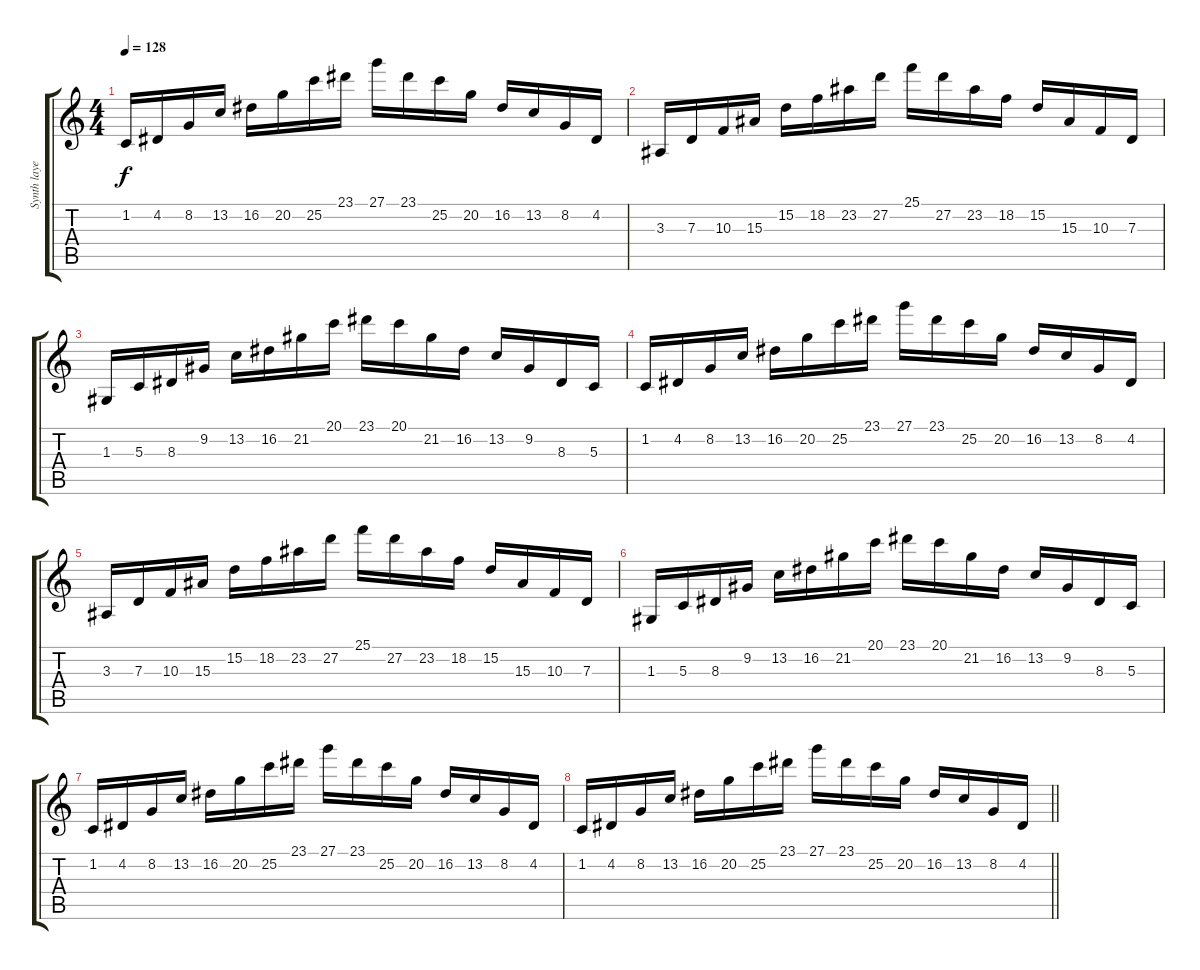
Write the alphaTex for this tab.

\track ("Synth layer 1" "Synth laye") {instrument pad2warm}
\staff {score tabs}
\tuning (E4 B3 G3 D3 A2 E2) {hide}
\ts (4 4)
\tempo 128
\clef g2
\ks c
1.2.16{dy f} 4.2.16 8.2.16 13.2.16 16.2.16 20.2.16 25.2.16 23.1.16 27.1.16 23.1.16 25.2.16 20.2.16 16.2.16 13.2.16 8.2.16 4.2.16 |
3.3.16 7.3.16 10.3.16 15.3.16 15.2.16 18.2.16 23.2.16 27.2.16 25.1.16 27.2.16 23.2.16 18.2.16 15.2.16 15.3.16 10.3.16 7.3.16 |
1.3.16 5.3.16 8.3.16 9.2.16 13.2.16 16.2.16 21.2.16 20.1.16 23.1.16 20.1.16 21.2.16 16.2.16 13.2.16 9.2.16 8.3.16 5.3.16 |
1.2.16 4.2.16 8.2.16 13.2.16 16.2.16 20.2.16 25.2.16 23.1.16 27.1.16 23.1.16 25.2.16 20.2.16 16.2.16 13.2.16 8.2.16 4.2.16 |
3.3.16 7.3.16 10.3.16 15.3.16 15.2.16 18.2.16 23.2.16 27.2.16 25.1.16 27.2.16 23.2.16 18.2.16 15.2.16 15.3.16 10.3.16 7.3.16 |
1.3.16{volume 0} 5.3.16 8.3.16 9.2.16 13.2.16 16.2.16 21.2.16 20.1.16 23.1.16 20.1.16 21.2.16 16.2.16 13.2.16 9.2.16 8.3.16 5.3.16 |
1.2.16 4.2.16 8.2.16 13.2.16 16.2.16 20.2.16 25.2.16 23.1.16 27.1.16 23.1.16 25.2.16 20.2.16 16.2.16 13.2.16 8.2.16 4.2.16 |
\barLineRight lightlight
1.2.16 4.2.16 8.2.16 13.2.16 16.2.16 20.2.16 25.2.16 23.1.16 27.1.16 23.1.16 25.2.16 20.2.16 16.2.16 13.2.16 8.2.16 4.2.16
